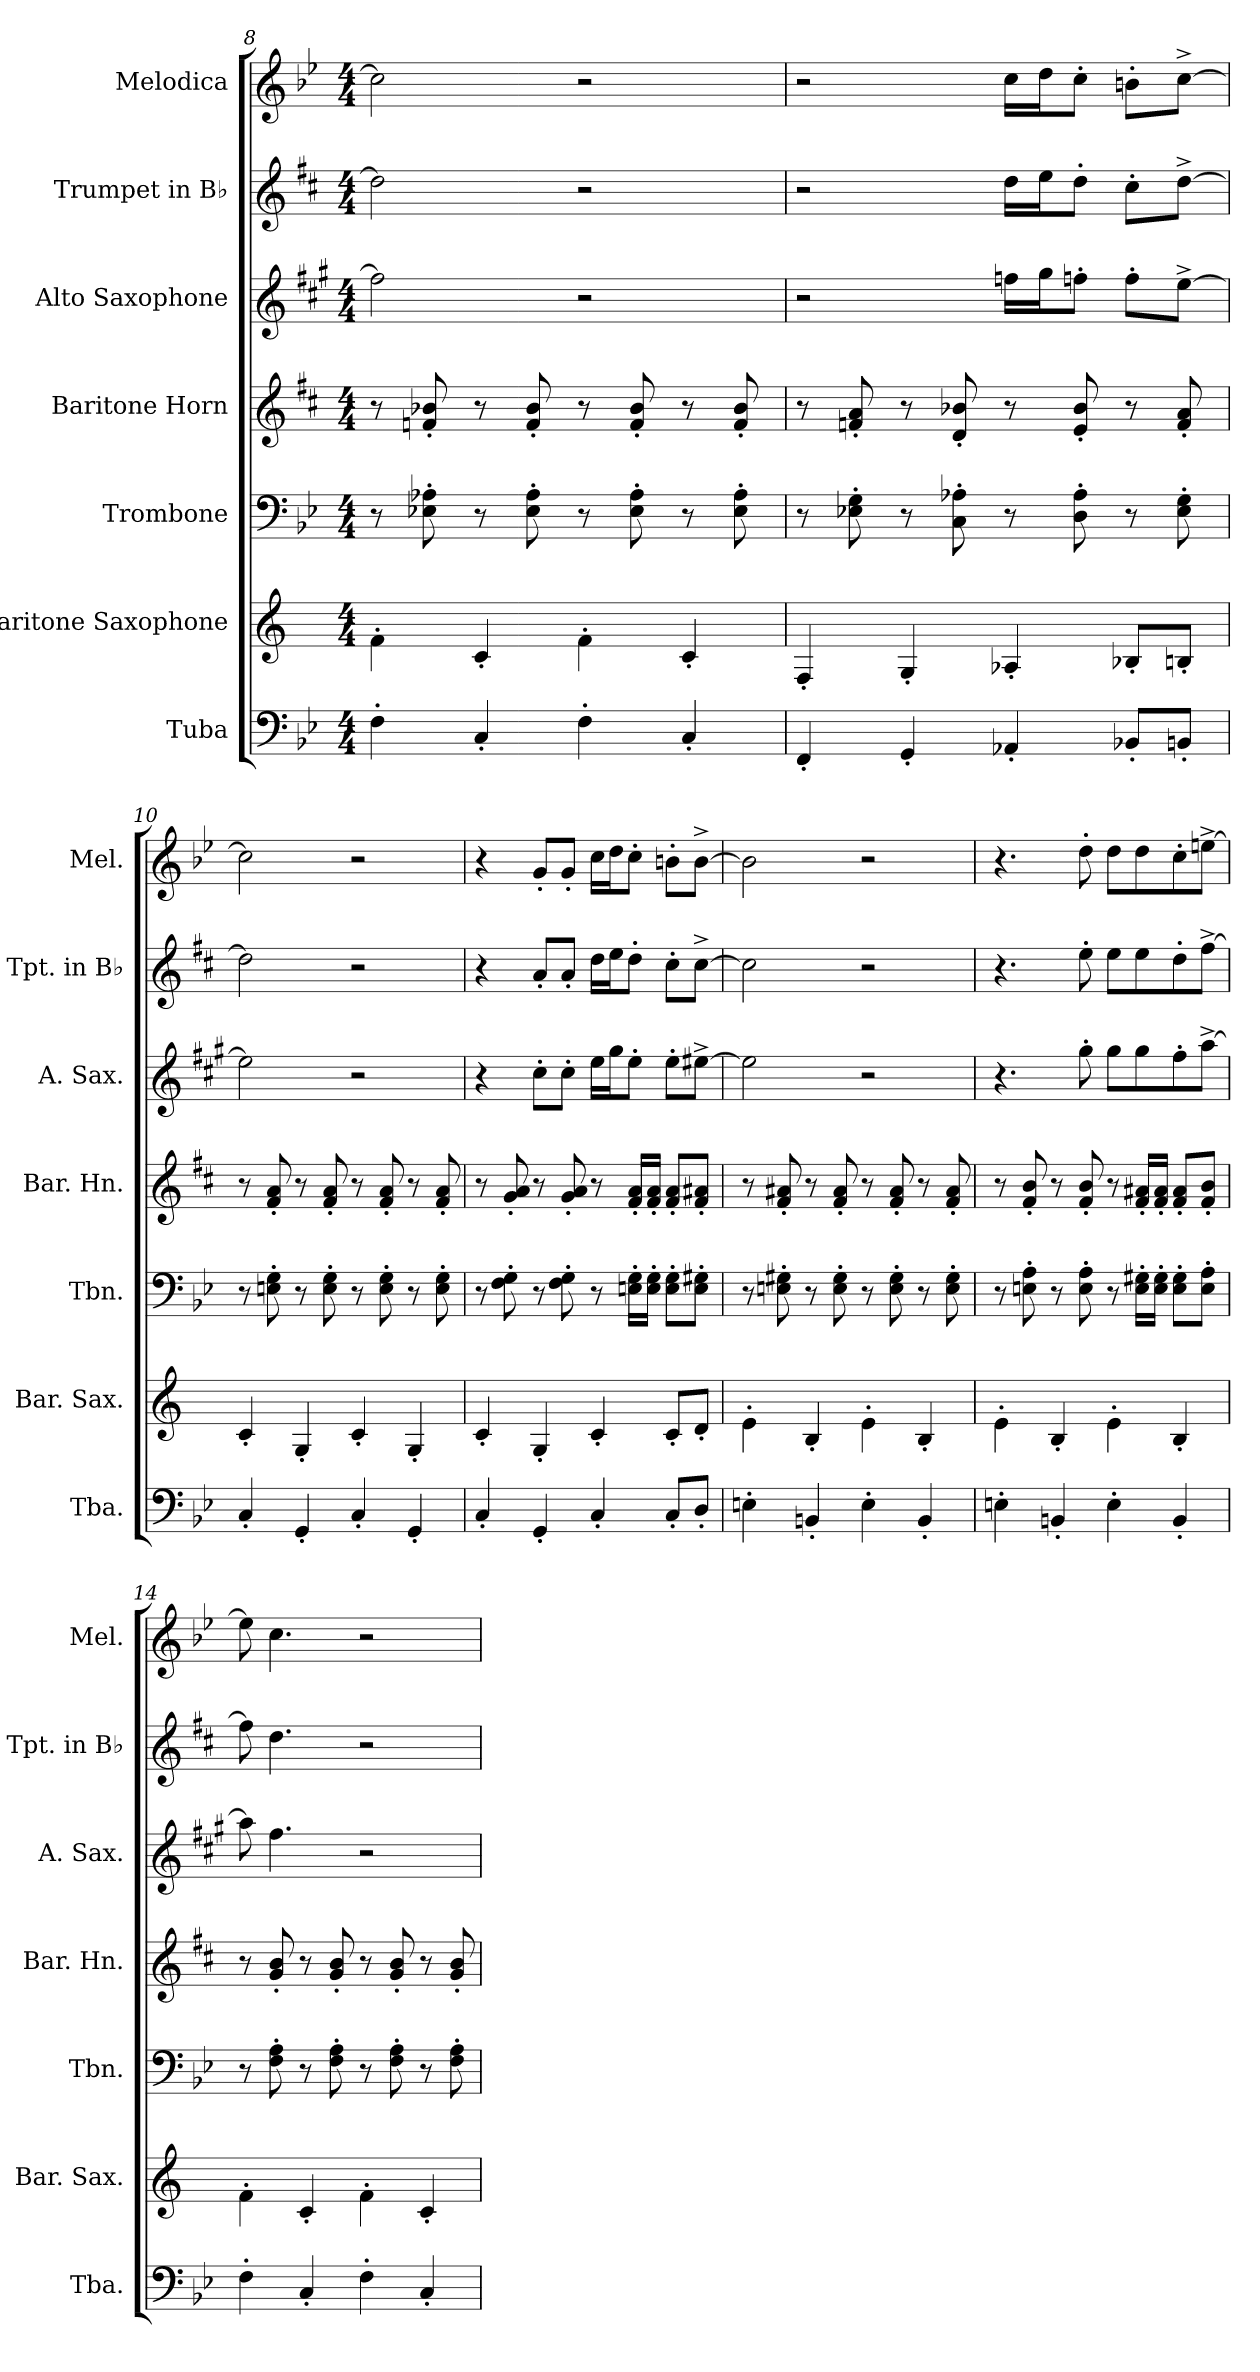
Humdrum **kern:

**kern	**kern	**kern	**kern	**kern	**kern	**kern
*part7	*part6	*part5	*part4	*part3	*part2	*part1
*staff7	*staff6	*staff5	*staff4	*staff3	*staff2	*staff1
*I"Tuba	*I"Baritone Saxophone	*I"Trombone	*I"Baritone Horn	*I"Alto Saxophone	*I"Trumpet in B♭	*I"Melodica
*I'Tba.	*I'Bar. Sax.	*I'Tbn.	*I'Bar. Hn.	*I'A. Sax.	*I'Tpt. in B♭	*I'Mel.
*clefF4	*clefG2	*clefF4	*clefG2	*clefG2	*clefG2	*clefG2
*	*ITrd12c21	*	*ITrd4c7	*ITrd5c9	*ITrd1c2	*
*k[b-e-]	*k[]	*k[b-e-]	*k[f#]	*k[]	*k[]	*k[b-e-]
*M4/4	*M4/4	*M4/4	*M4/4	*M4/4	*M4/4	*M4/4
=8	=8	=8	=8	=8	=8	=8
4F'\	4F'\	8r	8r	2a\]	2cc\]	2cc\]
.	.	8E-X\' 8A-X\'	8B-X/' 8e-X/'	.	.	.
4C'/	4C'/	8r	8r	.	.	.
.	.	8E-\' 8A-\'	8B-/' 8e-/'	.	.	.
4F'\	4F'\	8r	8r	2r	2r	2r
.	.	8E-\' 8A-\'	8B-/' 8e-/'	.	.	.
4C'/	4C'/	8r	8r	.	.	.
.	.	8E-\' 8A-\'	8B-/' 8e-/'	.	.	.
=9	=9	=9	=9	=9	=9	=9
4FF'/	4FF'/	8r	8r	2r	2r	2r
.	.	8E-X\' 8G\'	8B-X/' 8d/'	.	.	.
4GG'/	4GG'/	8r	8r	.	.	.
.	.	8C\' 8A-X\'	8G/' 8e-X/'	.	.	.
4AA-X'/	4AA-X'/	8r	8r	16a-X\LL	16cc\LL	16cc\LL
.	.	.	.	16b\J	16dd\J	16dd\J
.	.	8D\' 8A-\'	8A/' 8e-/'	8a-X'\J	8cc'\J	8cc'\J
8BB-X'/L	8BB-X'/L	8r	8r	8a-'\L	8b'\L	8bn'\L
8BBn'/J	8BBn'/J	8E-\' 8G\'	8B-/' 8d/'	[8g^\J	[8cc^\J	[8cc^\J
!!LO:LB:g=z
=10	=10	=10	=10	=10	=10	=10
4C'/	4C'/	8r	8r	2g\]	2cc\]	2cc\]
.	.	8E\' 8G\'	8B/' 8d/'	.	.	.
4GG'/	4GG'/	8r	8r	.	.	.
.	.	8E\' 8G\'	8B/' 8d/'	.	.	.
4C'/	4C'/	8r	8r	2r	2r	2r
.	.	8E\' 8G\'	8B/' 8d/'	.	.	.
4GG'/	4GG'/	8r	8r	.	.	.
.	.	8E\' 8G\'	8B/' 8d/'	.	.	.
=11	=11	=11	=11	=11	=11	=11
4C'/	4C'/	8r	8r	4r	4r	4r
.	.	8F\' 8G\'	8c/' 8d/'	.	.	.
4GG'/	4GG'/	8r	8r	8e'\L	8g'/L	8g'/L
.	.	8F\' 8G\'	8c/' 8d/'	8e'\J	8g'/J	8g'/J
4C'/	4C'/	8r	8r	16g\LL	16cc\LL	16cc\LL
.	.	.	.	16b\J	16dd\J	16dd\J
.	.	16E\' 16G\'LL	16B/' 16d/'LL	8g'\J	8cc'\J	8cc'\J
.	.	16E\' 16G\'JJ	16B/' 16d/'JJ	.	.	.
8C'/L	8C'/L	8E\' 8G\'L	8B/' 8d/'L	8g'\L	8b'\L	8bn'\L
8D'/J	8D'/J	8E\' 8G#X\'J	8B/' 8d#X/'J	[8g#X^\J	[8b^\J	[8b^\J
=12	=12	=12	=12	=12	=12	=12
4E'\	4E'\	8r	8r	2g#\]	2b\]	2b\]
.	.	8E\' 8G#X\'	8B/' 8d#X/'	.	.	.
4BB'/	4BB'/	8r	8r	.	.	.
.	.	8E\' 8G#\'	8B/' 8d#/'	.	.	.
4E'\	4E'\	8r	8r	2r	2r	2r
.	.	8E\' 8G#\'	8B/' 8d#/'	.	.	.
4BB'/	4BB'/	8r	8r	.	.	.
.	.	8E\' 8G#\'	8B/' 8d#/'	.	.	.
!!LO:PB:g=z
=13	=13	=13	=13	=13	=13	=13
4E'\	4E'\	8r	8r	4.r	4.r	4.r
.	.	8E\' 8A\'	8B/' 8e/'	.	.	.
4BB'/	4BB'/	8r	8r	.	.	.
.	.	8E\' 8A\'	8B/' 8e/'	8b'\	8dd'\	8dd'\
4E'\	4E'\	8r	8r	8b\L	8dd\L	8dd\L
.	.	16E\' 16G#X\'LL	16B/' 16d#X/'LL	8b\	8dd\	8dd\
.	.	16E\' 16G#\'JJ	16B/' 16d#/'JJ	.	.	.
4BB'/	4BB'/	8E\' 8G#\'L	8B/' 8d#/'L	8a'\	8cc'\	8cc'\
.	.	8E\' 8A\'J	8B/' 8e/'J	[8cc^\J	[8ee^\J	[8een^\J
=14	=14	=14	=14	=14	=14	=14
4F'\	4F'\	8r	8r	8cc\]	8ee\]	8ee\]
.	.	8F\' 8A\'	8c/' 8e/'	4.a\	4.cc\	4.cc\
4C'/	4C'/	8r	8r	.	.	.
.	.	8F\' 8A\'	8c/' 8e/'	.	.	.
4F'\	4F'\	8r	8r	2r	2r	2r
.	.	8F\' 8A\'	8c/' 8e/'	.	.	.
4C'/	4C'/	8r	8r	.	.	.
.	.	8F\' 8A\'	8c/' 8e/'	.	.	.
=	=	=	=	=	=	=
*-	*-	*-	*-	*-	*-	*-
